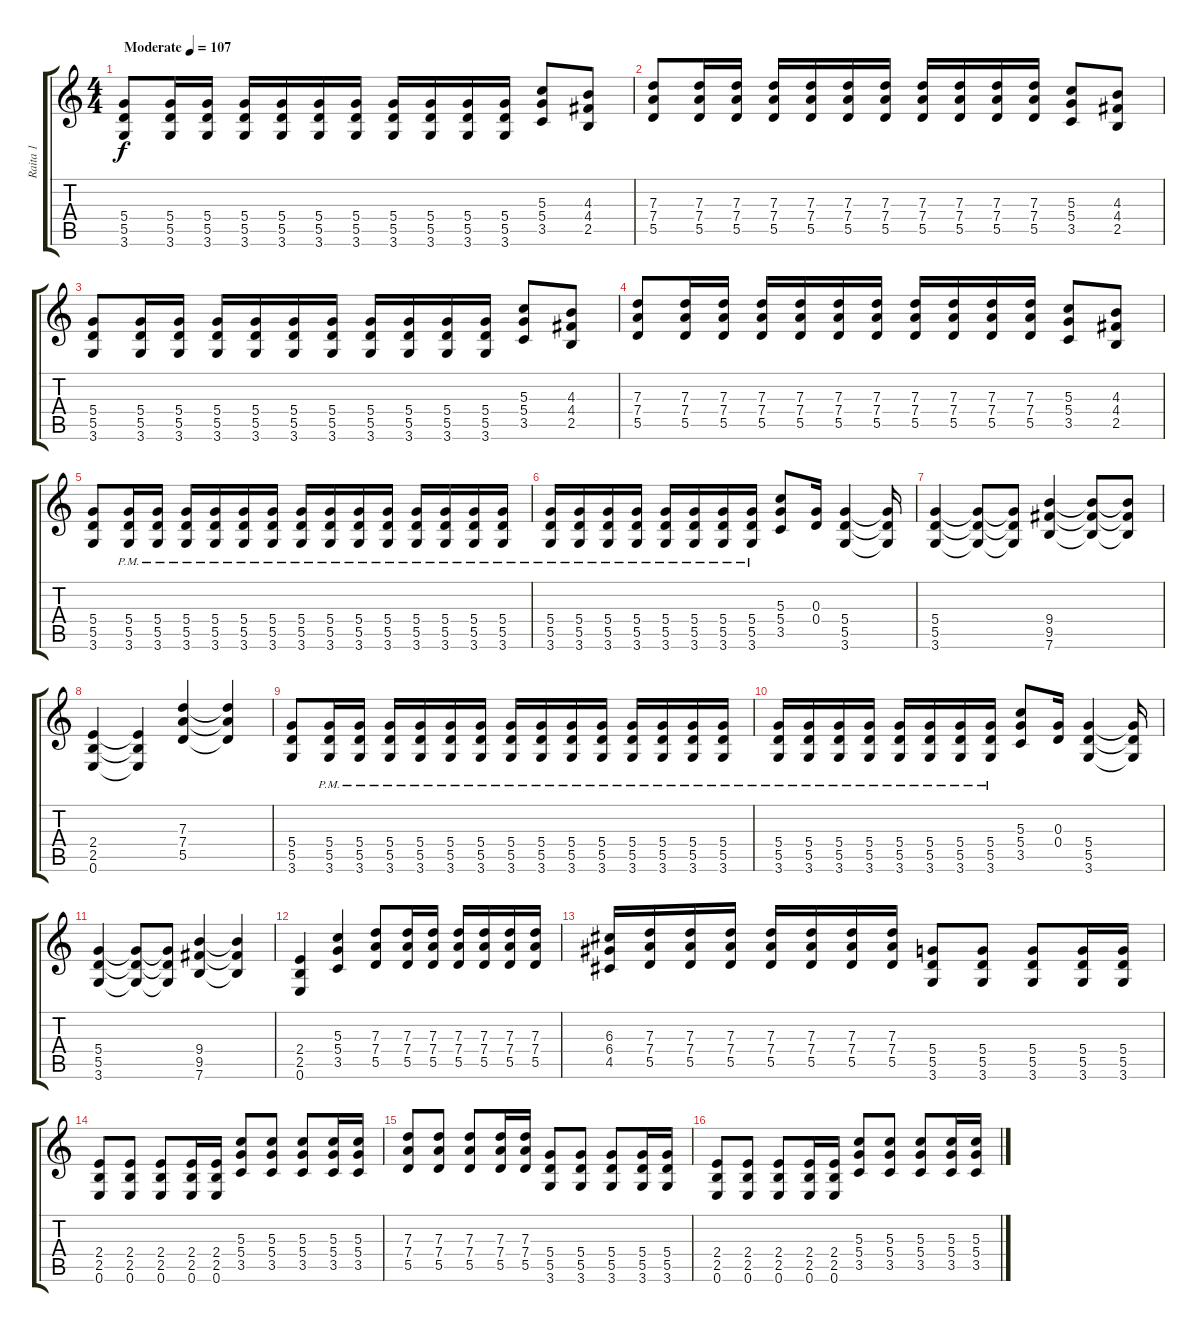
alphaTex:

\track ("Raita 1" "Raita 1") {instrument overdrivenguitar}
\staff {score tabs}
\tuning (E4 B3 G3 D3 A2 E2) {hide}
\ts (4 4)
\tempo (107 "Moderate")
\clef g2
\ks c
(5.4 5.5 3.6).8{dy f instrument overdrivenguitar} (5.4 5.5 3.6).16 (5.4 5.5 3.6).16 (5.4 5.5 3.6).16 (5.4 5.5 3.6).16 (5.4 5.5 3.6).16 (5.4 5.5 3.6).16 (5.4 5.5 3.6).16 (5.4 5.5 3.6).16 (5.4 5.5 3.6).16 (5.4 5.5 3.6).16 (5.3 5.4 3.5).8 (4.3 4.4 2.5).8 |
(7.3 7.4 5.5).8 (7.3 7.4 5.5).16 (7.3 7.4 5.5).16 (7.3 7.4 5.5).16 (7.3 7.4 5.5).16 (7.3 7.4 5.5).16 (7.3 7.4 5.5).16 (7.3 7.4 5.5).16 (7.3 7.4 5.5).16 (7.3 7.4 5.5).16 (7.3 7.4 5.5).16 (5.3 5.4 3.5).8 (4.3 4.4 2.5).8 |
(5.4 5.5 3.6).8 (5.4 5.5 3.6).16 (5.4 5.5 3.6).16 (5.4 5.5 3.6).16 (5.4 5.5 3.6).16 (5.4 5.5 3.6).16 (5.4 5.5 3.6).16 (5.4 5.5 3.6).16 (5.4 5.5 3.6).16 (5.4 5.5 3.6).16 (5.4 5.5 3.6).16 (5.3 5.4 3.5).8 (4.3 4.4 2.5).8 |
(7.3 7.4 5.5).8 (7.3 7.4 5.5).16 (7.3 7.4 5.5).16 (7.3 7.4 5.5).16 (7.3 7.4 5.5).16 (7.3 7.4 5.5).16 (7.3 7.4 5.5).16 (7.3 7.4 5.5).16 (7.3 7.4 5.5).16 (7.3 7.4 5.5).16 (7.3 7.4 5.5).16 (5.3 5.4 3.5).8 (4.3 4.4 2.5).8 |
(5.4 5.5 3.6).8 (5.4{pm} 5.5 3.6{pm}).16 (5.4{pm} 5.5 3.6{pm}).16 (5.4{pm} 5.5 3.6{pm}).16 (5.4{pm} 5.5 3.6{pm}).16 (5.4{pm} 5.5 3.6{pm}).16 (5.4{pm} 5.5 3.6{pm}).16 (5.4{pm} 5.5 3.6{pm}).16 (5.4{pm} 5.5 3.6{pm}).16 (5.4{pm} 5.5 3.6{pm}).16 (5.4{pm} 5.5 3.6{pm}).16 (5.4{pm} 5.5 3.6{pm}).16 (5.4{pm} 5.5 3.6{pm}).16 (5.4{pm} 5.5 3.6{pm}).16 (5.4{pm} 5.5 3.6{pm}).16 |
(5.4{pm} 5.5 3.6{pm}).16 (5.4{pm} 5.5 3.6{pm}).16 (5.4{pm} 5.5 3.6{pm}).16 (5.4{pm} 5.5 3.6{pm}).16 (5.4{pm} 5.5 3.6{pm}).16 (5.4{pm} 5.5 3.6{pm}).16 (5.4{pm} 5.5 3.6{pm}).16 (5.4{pm} 5.5 3.6{pm}).16 (5.3 5.4 3.5).8 (0.3 0.4).16 (5.4 5.5 3.6).4 (5.4{t} 5.5{t} 3.6{t}).16 |
(5.4 5.5 3.6).4 (5.4{t} 5.5{t} 3.6{t}).8 (5.4{t} 5.5{t} 3.6{t}).8 (9.4 9.5 7.6).4 (9.4{t} 9.5{t} 7.6{t}).8 (9.4{t} 9.5{t} 7.6{t}).8 |
(2.4 2.5 0.6).4 (2.4{t} 2.5{t} 0.6{t}).4 (7.3 7.4 5.5).4 (7.3{t} 7.4{t} 5.5{t}).4 |
(5.4 5.5 3.6).8 (5.4{pm} 5.5 3.6{pm}).16 (5.4{pm} 5.5 3.6{pm}).16 (5.4{pm} 5.5 3.6{pm}).16 (5.4{pm} 5.5 3.6{pm}).16 (5.4{pm} 5.5 3.6{pm}).16 (5.4{pm} 5.5 3.6{pm}).16 (5.4{pm} 5.5 3.6{pm}).16 (5.4{pm} 5.5 3.6{pm}).16 (5.4{pm} 5.5 3.6{pm}).16 (5.4{pm} 5.5 3.6{pm}).16 (5.4{pm} 5.5 3.6{pm}).16 (5.4{pm} 5.5 3.6{pm}).16 (5.4{pm} 5.5 3.6{pm}).16 (5.4{pm} 5.5 3.6{pm}).16 |
(5.4{pm} 5.5 3.6{pm}).16 (5.4{pm} 5.5 3.6{pm}).16 (5.4{pm} 5.5 3.6{pm}).16 (5.4{pm} 5.5 3.6{pm}).16 (5.4{pm} 5.5 3.6{pm}).16 (5.4{pm} 5.5 3.6{pm}).16 (5.4{pm} 5.5 3.6{pm}).16 (5.4{pm} 5.5 3.6{pm}).16 (5.3 5.4 3.5).8 (0.3 0.4).16 (5.4 5.5 3.6).4 (5.4{t} 5.5{t} 3.6{t}).16 |
(5.4 5.5 3.6).4 (5.4{t} 5.5{t} 3.6{t}).8 (5.4{t} 5.5{t} 3.6{t}).8 (9.4 9.5 7.6).4 (9.4{t} 9.5{t} 7.6{t}).4 |
(2.4 2.5 0.6).4 (5.3 5.4 3.5).4 (7.3 7.4 5.5).8 (7.3 7.4 5.5).16 (7.3 7.4 5.5).16 (7.3 7.4 5.5).16 (7.3 7.4 5.5).16 (7.3 7.4 5.5).16 (7.3 7.4 5.5).16 |
(6.3 6.4 4.5).16 (7.3 7.4 5.5).16 (7.3 7.4 5.5).16 (7.3 7.4 5.5).16 (7.3 7.4 5.5).16 (7.3 7.4 5.5).16 (7.3 7.4 5.5).16 (7.3 7.4 5.5).16 (5.4 5.5 3.6).8 (5.4 5.5 3.6).8 (5.4 5.5 3.6).8 (5.4 5.5 3.6).16 (5.4 5.5 3.6).16 |
(2.4 2.5 0.6).8 (2.4 2.5 0.6).8 (2.4 2.5 0.6).8 (2.4 2.5 0.6).16 (2.4 2.5 0.6).16 (5.3 5.4 3.5).8 (5.3 5.4 3.5).8 (5.3 5.4 3.5).8 (5.3 5.4 3.5).16 (5.3 5.4 3.5).16 |
(7.3 7.4 5.5).8 (7.3 7.4 5.5).8 (7.3 7.4 5.5).8 (7.3 7.4 5.5).16 (7.3 7.4 5.5).16 (5.4 5.5 3.6).8 (5.4 5.5 3.6).8 (5.4 5.5 3.6).8 (5.4 5.5 3.6).16 (5.4 5.5 3.6).16 |
(2.4 2.5 0.6).8 (2.4 2.5 0.6).8 (2.4 2.5 0.6).8 (2.4 2.5 0.6).16 (2.4 2.5 0.6).16 (5.3 5.4 3.5).8 (5.3 5.4 3.5).8 (5.3 5.4 3.5).8 (5.3 5.4 3.5).16 (5.3 5.4 3.5).16
